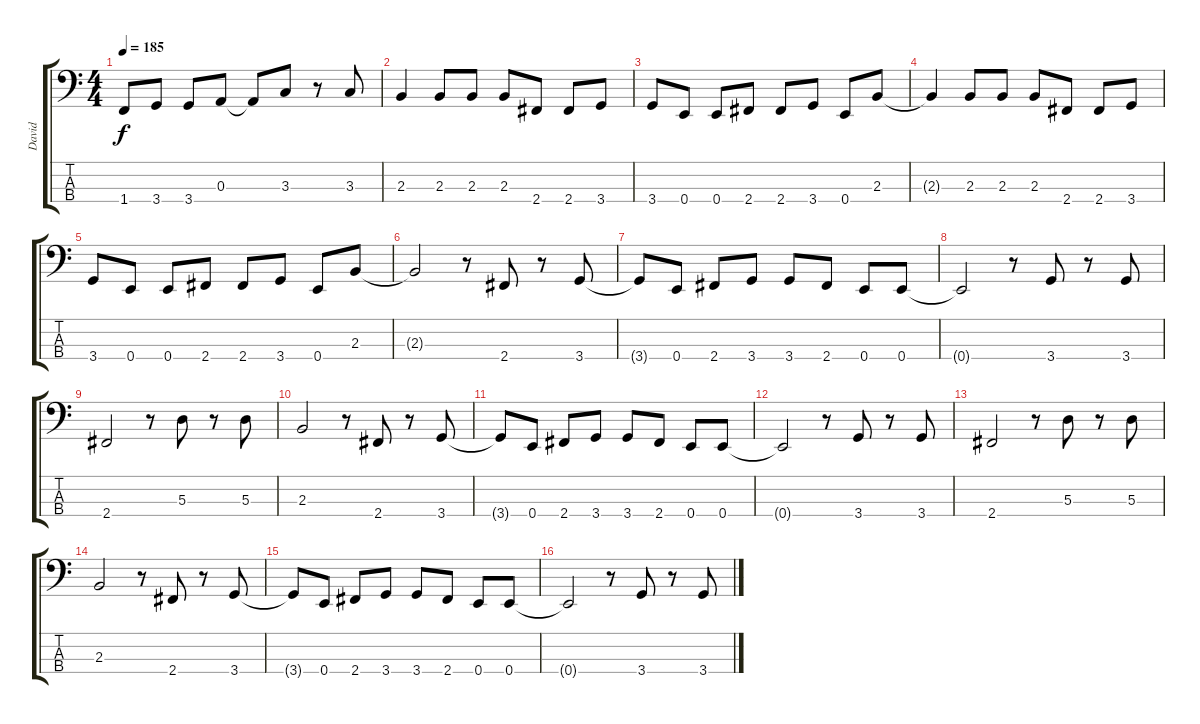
\track ("David" "David") {instrument electricbassfinger}
\staff {score tabs}
\tuning (G2 D2 A1 E1) {hide}
\ts (4 4)
\tempo 185
\clef f4
\ks c
1.4{t}.8{dy f} 3.4.8 3.4.8 0.3.8 0.3{t}.8 3.3.8 r.8 3.3.8 |
2.3.4 2.3.8 2.3.8 2.3.8 2.4.8 2.4.8 3.4.8 |
3.4.8 0.4.8 0.4.8 2.4.8 2.4.8 3.4.8 0.4.8 2.3.8 |
2.3{t}.4 2.3.8 2.3.8 2.3.8 2.4.8 2.4.8 3.4.8 |
3.4.8 0.4.8 0.4.8 2.4.8 2.4.8 3.4.8 0.4.8 2.3.8 |
2.3{t}.2 r.8 2.4.8 r.8 3.4.8 |
3.4{t}.8 0.4.8 2.4.8 3.4.8 3.4.8 2.4.8 0.4.8 0.4.8 |
0.4{t}.2 r.8 3.4.8 r.8 3.4.8 |
2.4.2 r.8 5.3.8 r.8 5.3.8 |
2.3.2 r.8 2.4.8 r.8 3.4.8 |
3.4{t}.8 0.4.8 2.4.8 3.4.8 3.4.8 2.4.8 0.4.8 0.4.8 |
0.4{t}.2 r.8 3.4.8 r.8 3.4.8 |
2.4.2 r.8 5.3.8 r.8 5.3.8 |
2.3.2 r.8 2.4.8 r.8 3.4.8 |
3.4{t}.8 0.4.8 2.4.8 3.4.8 3.4.8 2.4.8 0.4.8 0.4.8 |
0.4{t}.2 r.8 3.4.8 r.8 3.4.8
